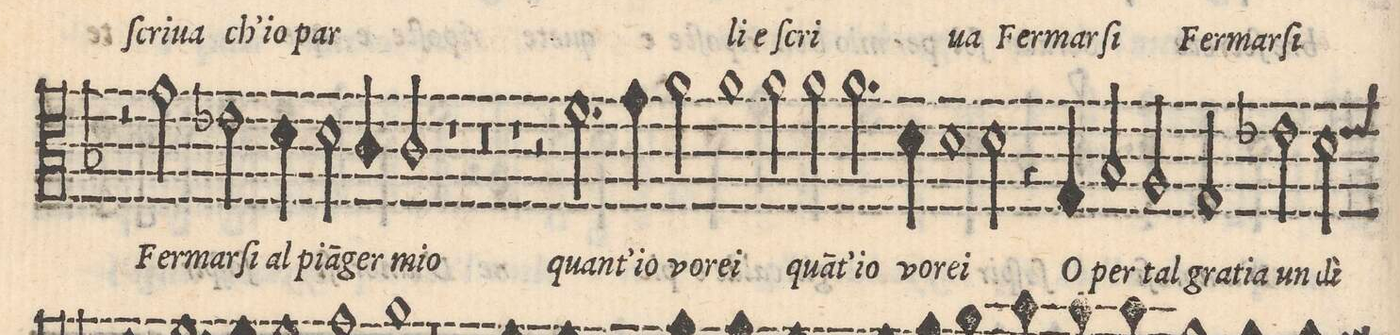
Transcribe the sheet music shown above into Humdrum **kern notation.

**kern	**text
*I"ALTO	*
*clefC3	*
*k[b-]	*
*met(C|)	*
*M2/1	*
2r	.
2g\	Fer-
=30-	=30-
2e-X\	-mar-
4d\	-ſi_al
2d\	pia(n)-
4c/	-ger
2c/	mio
=31-	=31-
1r	.
0r	.
=32-	=32-
1r	.
=33-	=33-
2r	.
2.f\	quan-
4g\	-t'io
2a\	vo-
=34-	=34-
1a	-re-
2a\	-i
2a\	qua(n)-
=35-	=35-
2.a\	-t'io
4d\	vo-
1d	-re-
=36-	=36-
2d\	-i
4r	.
4G/	O
2B-/	per
2A/	tal
=37-	=37-
2G/	gra-
2e-X\	-tia_un
2d\	dì
*custos:e	*
*-	*-
